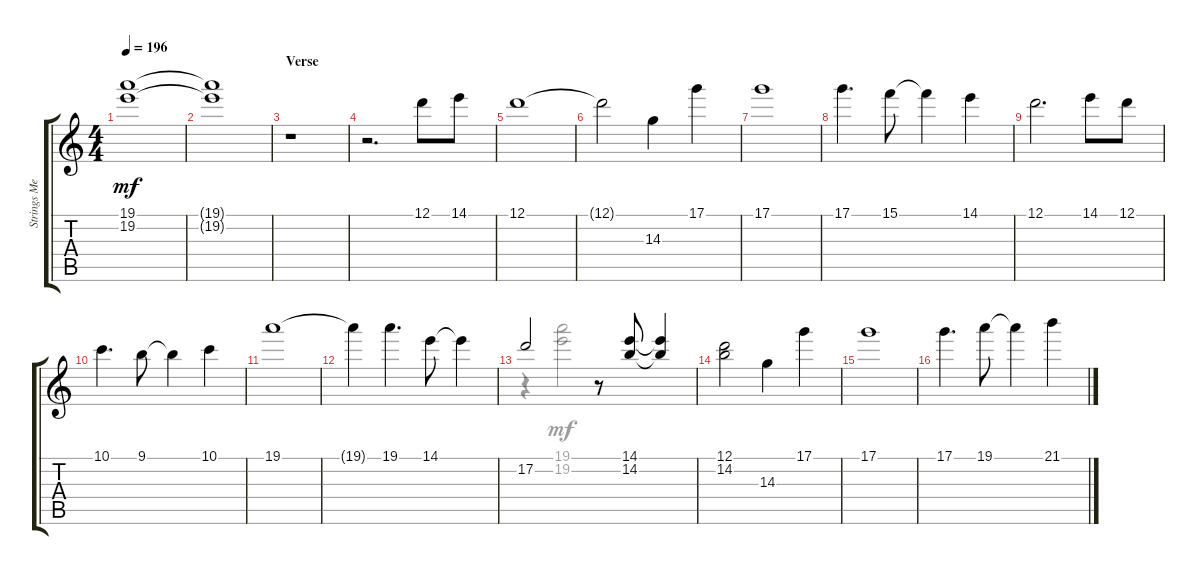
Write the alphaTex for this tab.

\track ("Strings Melody" "Strings Me") {instrument electricguitarclean}
\staff {score tabs}
\tuning (D4 A3 F3 C3 G2 C2) {hide}
\voice
\ts (4 4)
\tempo 196
\clef g2
\ks aminor
(19.1{t} 19.2{t}).1{dy mf} |
(19.1{t} 19.2{t}).1 |
\section ("" "Verse")
r.1 |
r.2{d} 12.1.8 14.1.8 |
12.1.1 |
12.1{t}.2 14.3.4 17.1.4 |
17.1.1 |
17.1.4{d} 15.1.8 15.1{t}.4 14.1.4 |
12.1.2{d} 14.1.8 12.1.8 |
10.1.4{d} 9.1.8 9.1{t}.4 10.1.4 |
19.1.1 |
19.1{t}.4 19.1.4{d} 14.1.8 14.1{t}.4 |
17.2.2 r.8 (14.1 14.2).8 (14.1{t} 14.2{t}).4 |
(12.1 14.2).2 14.3.4 17.1.4 |
17.1.1 |
17.1.4{d} 19.1.8 19.1{t}.4 21.1.4
\voice
\clef g2
\ottava regular
\simile none
\ks aminor
|
|
|
|
|
|
|
|
|
|
|
|
r.4 (19.1 19.2).2 |
|
|
